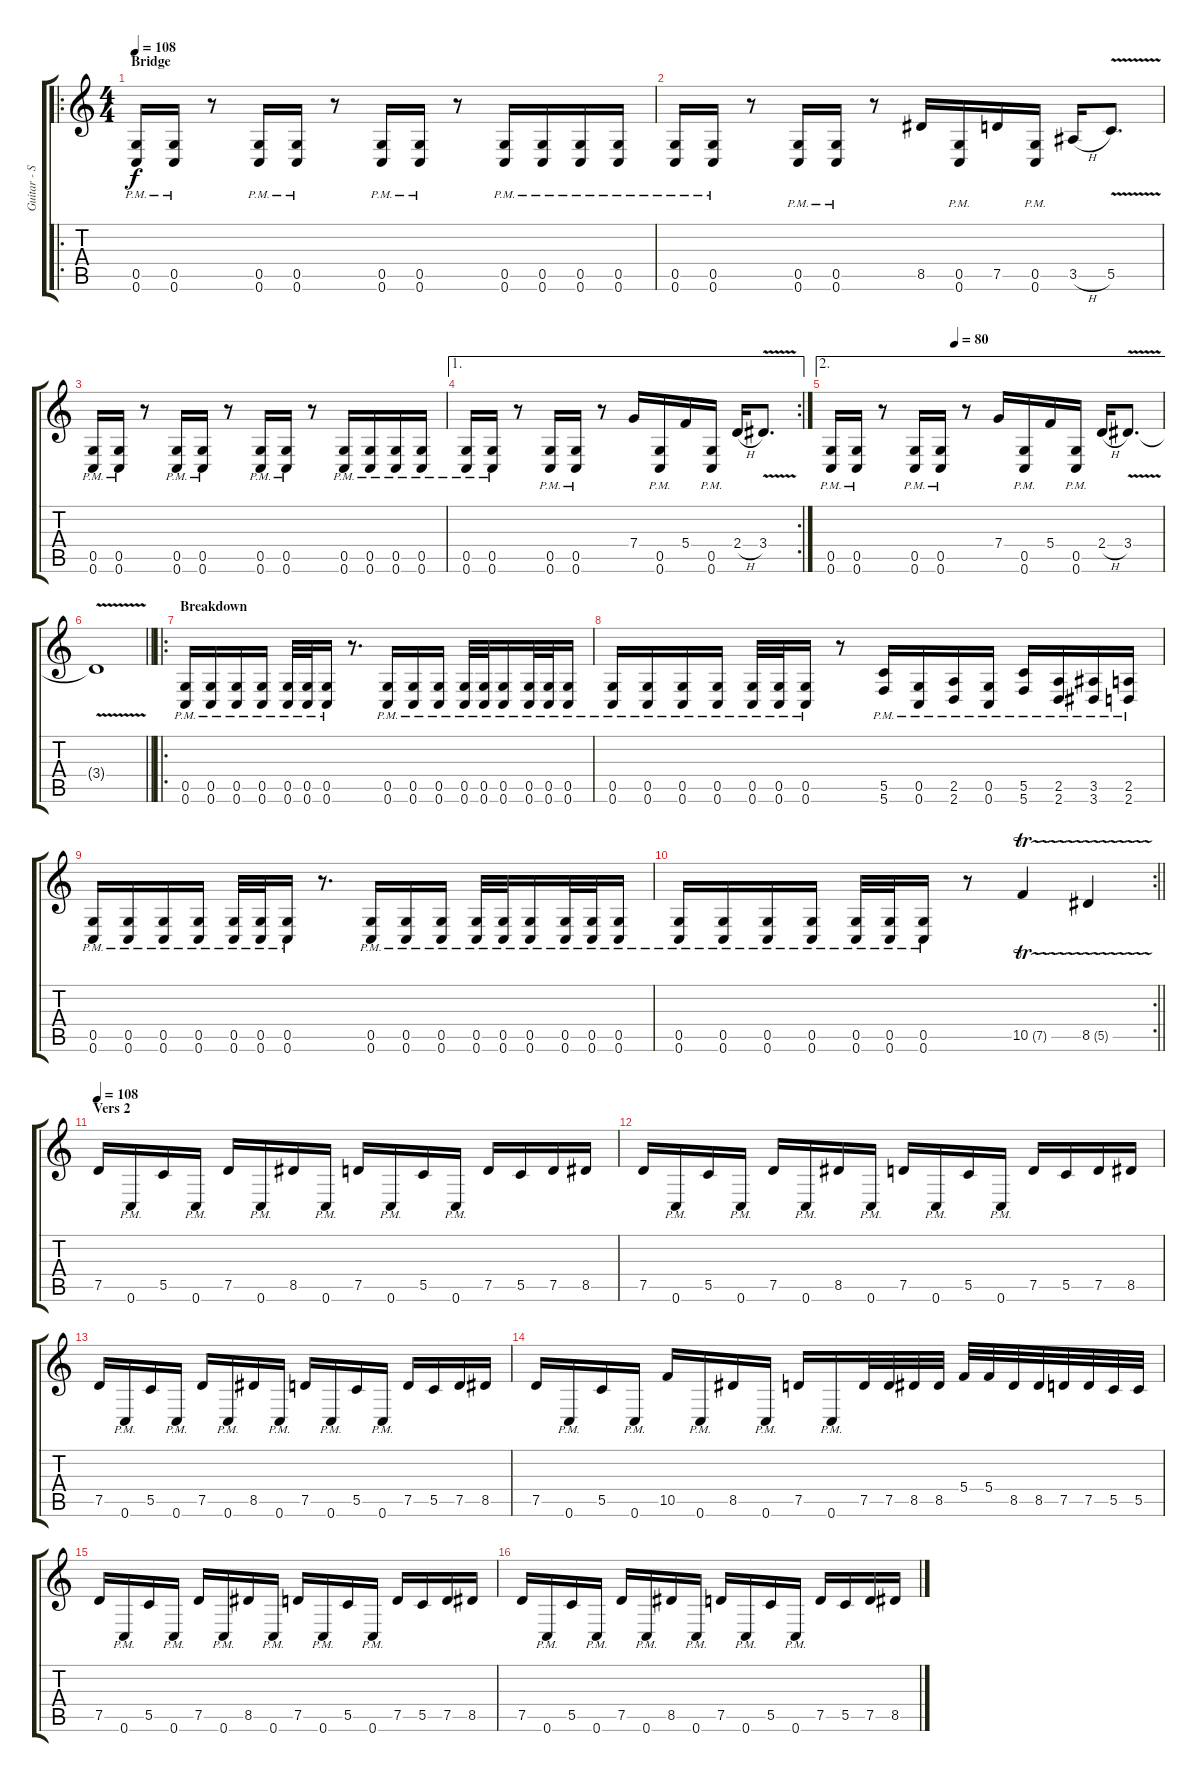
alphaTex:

\track ("Guitar - Stefan Keller" "Guitar - S") {instrument distortionguitar}
\staff {score tabs}
\tuning (D4 A3 F3 C3 G2 C2) {hide}
\ro
\ts (4 4)
\section ("" "Bridge")
\tempo 108
\clef g2
\ks c
(0.5{pm} 0.6{pm}).16{dy f} (0.5{pm} 0.6{pm}).16 r.8 (0.5{pm} 0.6{pm}).16 (0.5{pm} 0.6{pm}).16 r.8 (0.5{pm} 0.6{pm}).16 (0.5{pm} 0.6{pm}).16 r.8 (0.5{pm} 0.6{pm}).16 (0.5{pm} 0.6{pm}).16 (0.5{pm} 0.6{pm}).16 (0.5{pm} 0.6{pm}).16 |
(0.5{pm} 0.6{pm}).16 (0.5{pm} 0.6{pm}).16 r.8 (0.5{pm} 0.6{pm}).16 (0.5{pm} 0.6{pm}).16 r.8 8.5.16 (0.5{pm} 0.6{pm}).16 7.5.16 (0.5{pm} 0.6{pm}).16 3.5{h}.16 5.5{v}.8{d} |
(0.5{pm} 0.6{pm}).16 (0.5{pm} 0.6{pm}).16 r.8 (0.5{pm} 0.6{pm}).16 (0.5{pm} 0.6{pm}).16 r.8 (0.5{pm} 0.6{pm}).16 (0.5{pm} 0.6{pm}).16 r.8 (0.5{pm} 0.6{pm}).16 (0.5{pm} 0.6{pm}).16 (0.5{pm} 0.6{pm}).16 (0.5{pm} 0.6{pm}).16 |
\ae 1
\rc 2
(0.5{pm} 0.6{pm}).16 (0.5{pm} 0.6{pm}).16 r.8 (0.5{pm} 0.6{pm}).16 (0.5{pm} 0.6{pm}).16 r.8 7.4.16 (0.5{pm} 0.6{pm}).16 5.4.16 (0.5{pm} 0.6{pm}).16 2.4{h}.16 3.4{v}.8{d} |
\ae 2
\tempo (80 0.375)
(0.5{pm} 0.6{pm}).16 (0.5{pm} 0.6{pm}).16 r.8 (0.5{pm} 0.6{pm}).16 (0.5{pm} 0.6{pm}).16 r.8 7.4.16 (0.5{pm} 0.6{pm}).16 5.4.16 (0.5{pm} 0.6{pm}).16 2.4{h}.16 3.4{v}.8{d} |
\barLineRight lightlight
3.4{t}.1 |
\ro
\section ("" "Breakdown")
(0.5{pm} 0.6{pm}).16 (0.5{pm} 0.6{pm}).16 (0.5{pm} 0.6{pm}).16 (0.5{pm} 0.6{pm}).16 (0.5{pm} 0.6{pm}).32 (0.5{pm} 0.6{pm}).32 (0.5{pm} 0.6{pm}).16 r.8{d} (0.5{pm} 0.6{pm}).16 (0.5{pm} 0.6{pm}).16 (0.5{pm} 0.6{pm}).16 (0.5{pm} 0.6{pm}).32 (0.5{pm} 0.6{pm}).32 (0.5{pm} 0.6{pm}).16 (0.5{pm} 0.6{pm}).32 (0.5{pm} 0.6{pm}).32 (0.5{pm} 0.6{pm}).16 |
(0.5{pm} 0.6{pm}).16 (0.5{pm} 0.6{pm}).16 (0.5{pm} 0.6{pm}).16 (0.5{pm} 0.6{pm}).16 (0.5{pm} 0.6{pm}).32 (0.5{pm} 0.6{pm}).32 (0.5{pm} 0.6{pm}).16 r.8 (5.5{pm} 5.6{pm}).16 (0.5{pm} 0.6{pm}).16 (2.5{pm} 2.6{pm}).16 (0.5{pm} 0.6{pm}).16 (5.5{pm} 5.6{pm}).16 (2.5{pm} 2.6{pm}).16 (3.5{pm} 3.6{pm}).16 (2.5{pm} 2.6{pm}).16 |
(0.5{pm} 0.6{pm}).16 (0.5{pm} 0.6{pm}).16 (0.5{pm} 0.6{pm}).16 (0.5{pm} 0.6{pm}).16 (0.5{pm} 0.6{pm}).32 (0.5{pm} 0.6{pm}).32 (0.5{pm} 0.6{pm}).16 r.8{d} (0.5{pm} 0.6{pm}).16 (0.5{pm} 0.6{pm}).16 (0.5{pm} 0.6{pm}).16 (0.5{pm} 0.6{pm}).32 (0.5{pm} 0.6{pm}).32 (0.5{pm} 0.6{pm}).16 (0.5{pm} 0.6{pm}).32 (0.5{pm} 0.6{pm}).32 (0.5{pm} 0.6{pm}).16 |
\rc 2
\barLineRight lightlight
(0.5{pm} 0.6{pm}).16 (0.5{pm} 0.6{pm}).16 (0.5{pm} 0.6{pm}).16 (0.5{pm} 0.6{pm}).16 (0.5{pm} 0.6{pm}).32 (0.5{pm} 0.6{pm}).32 (0.5{pm} 0.6{pm}).16 r.8 10.5{tr (7 32)}.4 8.5{tr (5 32)}.4 |
\section ("" "Vers 2")
\tempo 108
7.5.16 0.6{pm}.16 5.5.16 0.6{pm}.16 7.5.16 0.6{pm}.16 8.5.16 0.6{pm}.16 7.5.16 0.6{pm}.16 5.5.16 0.6{pm}.16 7.5.16 5.5.16 7.5.16 8.5.16 |
7.5.16 0.6{pm}.16 5.5.16 0.6{pm}.16 7.5.16 0.6{pm}.16 8.5.16 0.6{pm}.16 7.5.16 0.6{pm}.16 5.5.16 0.6{pm}.16 7.5.16 5.5.16 7.5.16 8.5.16 |
7.5.16 0.6{pm}.16 5.5.16 0.6{pm}.16 7.5.16 0.6{pm}.16 8.5.16 0.6{pm}.16 7.5.16 0.6{pm}.16 5.5.16 0.6{pm}.16 7.5.16 5.5.16 7.5.16 8.5.16 |
7.5.16 0.6{pm}.16 5.5.16 0.6{pm}.16 10.5.16 0.6{pm}.16 8.5.16 0.6{pm}.16 7.5.16 0.6{pm}.16 7.5.32 7.5.32 8.5.32 8.5.32 5.4.32 5.4.32 8.5.32 8.5.32 7.5.32 7.5.32 5.5.32 5.5.32 |
7.5.16 0.6{pm}.16 5.5.16 0.6{pm}.16 7.5.16 0.6{pm}.16 8.5.16 0.6{pm}.16 7.5.16 0.6{pm}.16 5.5.16 0.6{pm}.16 7.5.16 5.5.16 7.5.16 8.5.16 |
7.5.16 0.6{pm}.16 5.5.16 0.6{pm}.16 7.5.16 0.6{pm}.16 8.5.16 0.6{pm}.16 7.5.16 0.6{pm}.16 5.5.16 0.6{pm}.16 7.5.16 5.5.16 7.5.16 8.5.16
